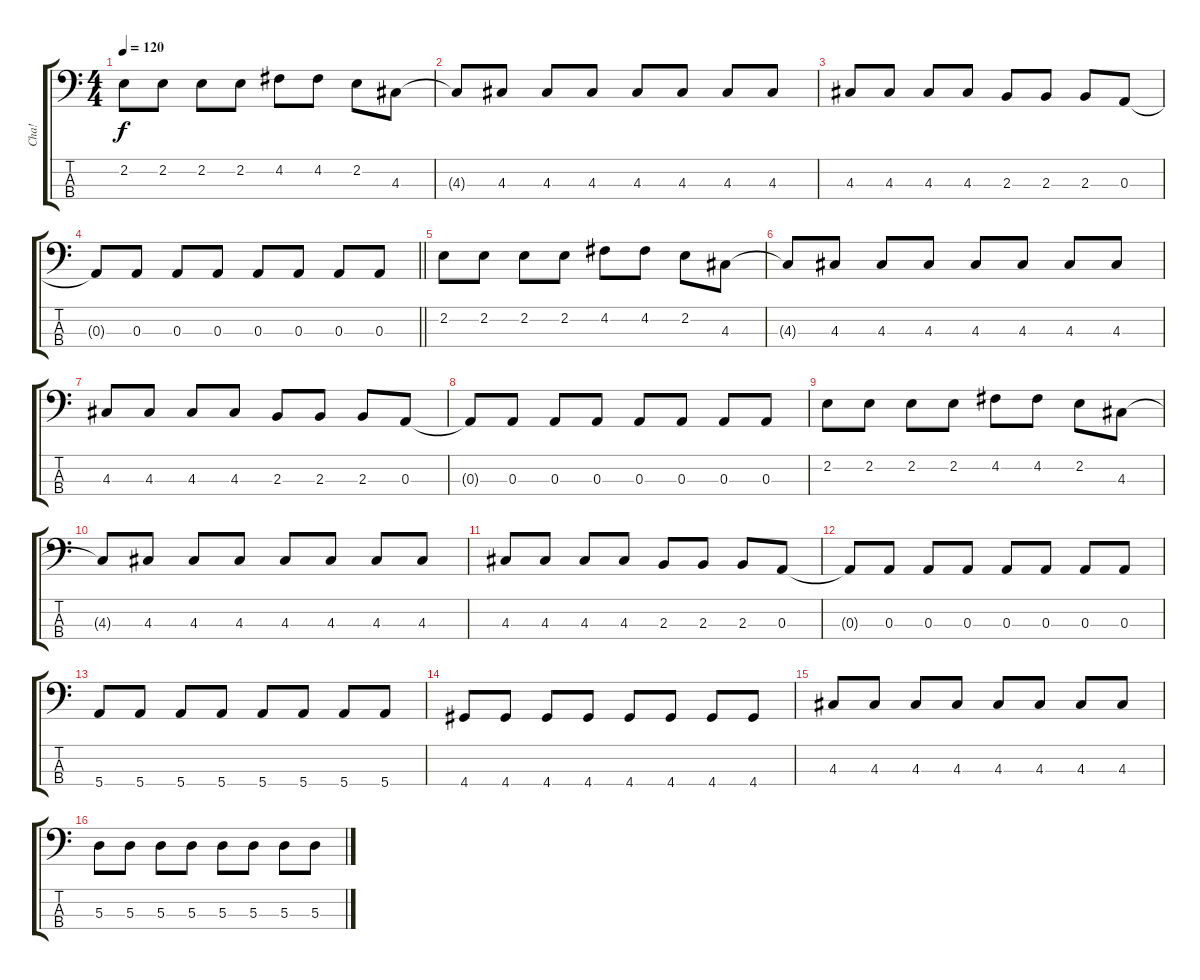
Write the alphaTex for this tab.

\track ("Cha!" "Cha!") {instrument electricbasspick}
\staff {score tabs}
\tuning (G2 D2 A1 E1) {hide}
\ts (4 4)
\tempo 120
\clef f4
\ks c
2.2.8{dy f} 2.2.8 2.2.8 2.2.8 4.2.8 4.2.8 2.2.8 4.3.8 |
4.3{t}.8 4.3.8 4.3.8 4.3.8 4.3.8 4.3.8 4.3.8 4.3.8 |
4.3.8 4.3.8 4.3.8 4.3.8 2.3.8 2.3.8 2.3.8 0.3.8 |
\barLineRight lightlight
0.3{t}.8 0.3.8 0.3.8 0.3.8 0.3.8 0.3.8 0.3.8 0.3.8 |
2.2.8 2.2.8 2.2.8 2.2.8 4.2.8 4.2.8 2.2.8 4.3.8 |
4.3{t}.8 4.3.8 4.3.8 4.3.8 4.3.8 4.3.8 4.3.8 4.3.8 |
4.3.8 4.3.8 4.3.8 4.3.8 2.3.8 2.3.8 2.3.8 0.3.8 |
0.3{t}.8 0.3.8 0.3.8 0.3.8 0.3.8 0.3.8 0.3.8 0.3.8 |
2.2.8 2.2.8 2.2.8 2.2.8 4.2.8 4.2.8 2.2.8 4.3.8 |
4.3{t}.8 4.3.8 4.3.8 4.3.8 4.3.8 4.3.8 4.3.8 4.3.8 |
4.3.8 4.3.8 4.3.8 4.3.8 2.3.8 2.3.8 2.3.8 0.3.8 |
0.3{t}.8 0.3.8 0.3.8 0.3.8 0.3.8 0.3.8 0.3.8 0.3.8 |
5.4.8 5.4.8 5.4.8 5.4.8 5.4.8 5.4.8 5.4.8 5.4.8 |
4.4.8 4.4.8 4.4.8 4.4.8 4.4.8 4.4.8 4.4.8 4.4.8 |
4.3.8 4.3.8 4.3.8 4.3.8 4.3.8 4.3.8 4.3.8 4.3.8 |
5.3.8 5.3.8 5.3.8 5.3.8 5.3.8 5.3.8 5.3.8 5.3.8
